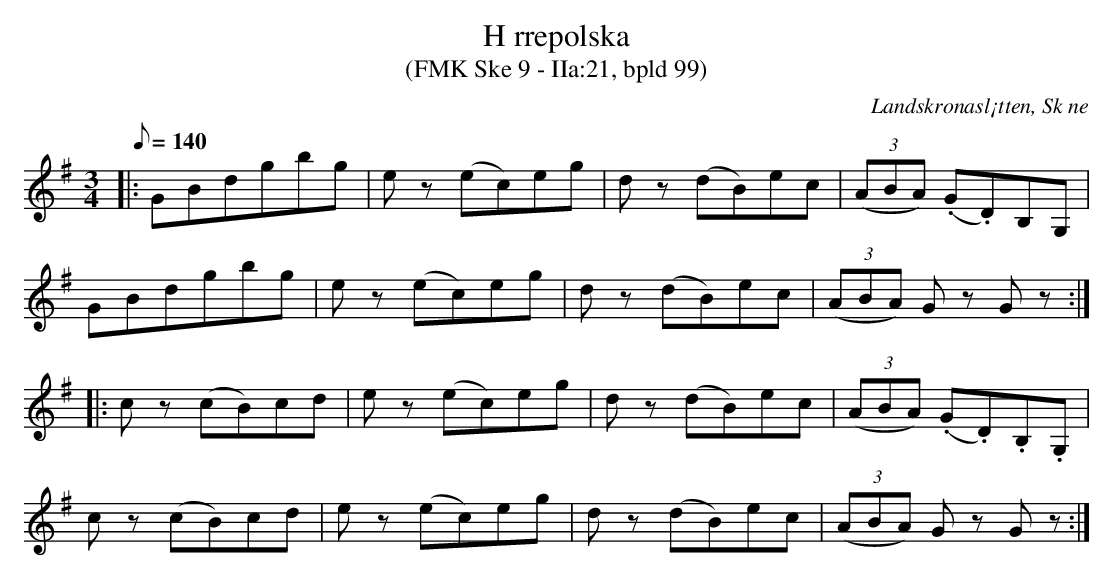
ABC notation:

X:1
T:H rrepolska
T:(FMK Ske 9 - IIa:21, bpld 99)
O:Landskronasl¡tten, Sk ne
M:3/4
L:1/8
Q:140
K:G
|: GBdgbg | ez (ec)eg | dz (dB)ec | (3(ABA) (.G.D)B,G, |
 GBdgbg | ez (ec)eg | dz (dB)ec | (3(ABA) Gz Gz ::
 cz (cB)cd | ez (ec)eg | dz (dB)ec | (3(ABA) (.G.D).B,.G,  |
 cz (cB)cd | ez (ec)eg | dz (dB)ec | (3(ABA)  Gz Gz  :|
